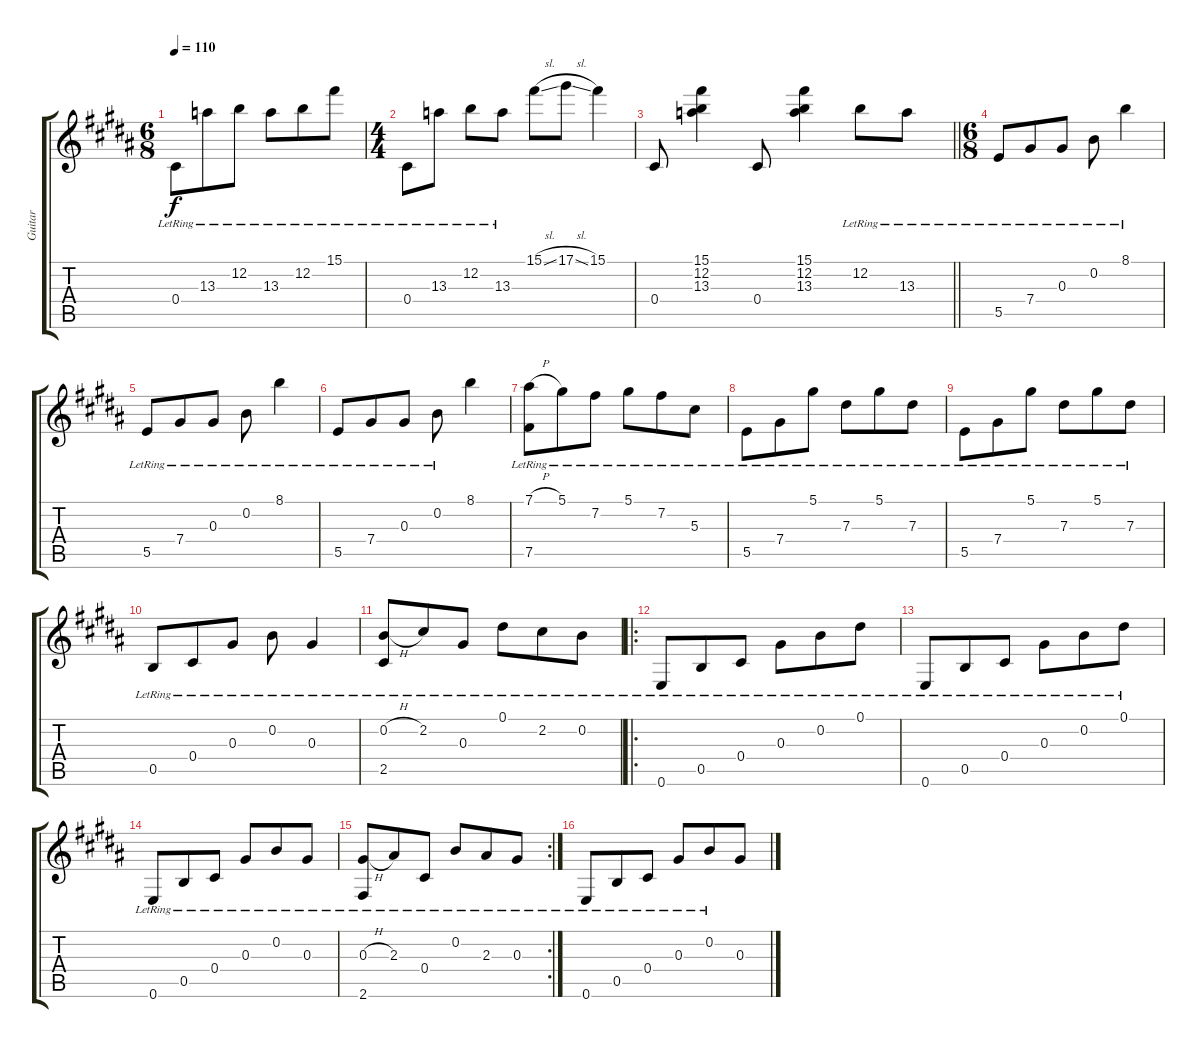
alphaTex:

\track ("Guitar" "Guitar") {instrument acousticguitarnylon}
\staff {score tabs}
\tuning (Eb4 B3 Ab3 Db3 B2 E2) {hide}
\ts (6 8)
\tempo 110
\clef g2
\ks b
0.4{lr}.8{dy f} 13.3{lr}.8 12.2{lr}.8 13.3{lr}.8 12.2{lr}.8 15.1{lr}.8 |
\ts (4 4)
0.4{lr}.8 13.3{lr}.8 12.2{lr}.8 13.3{lr}.8 15.1{sl}.8 17.1{sl}.8 15.1.4 |
\barLineRight lightlight
0.4.8 (15.1 12.2 13.3).4 0.4.8 (15.1 12.2 13.3).4 12.2{lr}.8 13.3{lr}.8 |
\ts (6 8)
5.5{lr}.8 7.4{lr}.8 0.3{lr}.8 0.2{lr}.8 8.1{lr}.4 |
5.5{lr}.8 7.4{lr}.8 0.3{lr}.8 0.2{lr}.8 8.1{lr}.4 |
5.5{lr}.8 7.4{lr}.8 0.3{lr}.8 0.2{lr}.8 8.1.4 |
(7.1{h lr} 7.5{lr}).8 5.1{lr}.8 7.2{lr}.8 5.1{lr}.8 7.2{lr}.8 5.3{lr}.8 |
5.5{lr}.8 7.4{lr}.8 5.1{lr}.8 7.3{lr}.8 5.1{lr}.8 7.3{lr}.8 |
5.5{lr}.8 7.4{lr}.8 5.1{lr}.8 7.3{lr}.8 5.1{lr}.8 7.3{lr}.8 |
0.5{lr}.8 0.4{lr}.8 0.3{lr}.8 0.2{lr}.8 0.3{lr}.4 |
(0.2{h lr} 2.5{lr}).8 2.2{lr}.8 0.3{lr}.8 0.1{lr}.8 2.2{lr}.8 0.2{lr}.8 |
\ro
0.6{lr}.8 0.5{lr}.8 0.4{lr}.8 0.3{lr}.8 0.2{lr}.8 0.1{lr}.8 |
0.6{lr}.8 0.5{lr}.8 0.4{lr}.8 0.3{lr}.8 0.2{lr}.8 0.1{lr}.8 |
0.6{lr}.8 0.5{lr}.8 0.4{lr}.8 0.3{lr}.8 0.2{lr}.8 0.3{lr}.8 |
\rc 2
(0.3{h lr} 2.6{lr}).8 2.3{lr}.8 0.4{lr}.8 0.2{lr}.8 2.3{lr}.8 0.3{lr}.8 |
0.6{lr}.8 0.5{lr}.8 0.4{lr}.8 0.3{lr}.8 0.2{lr}.8 0.3.8
